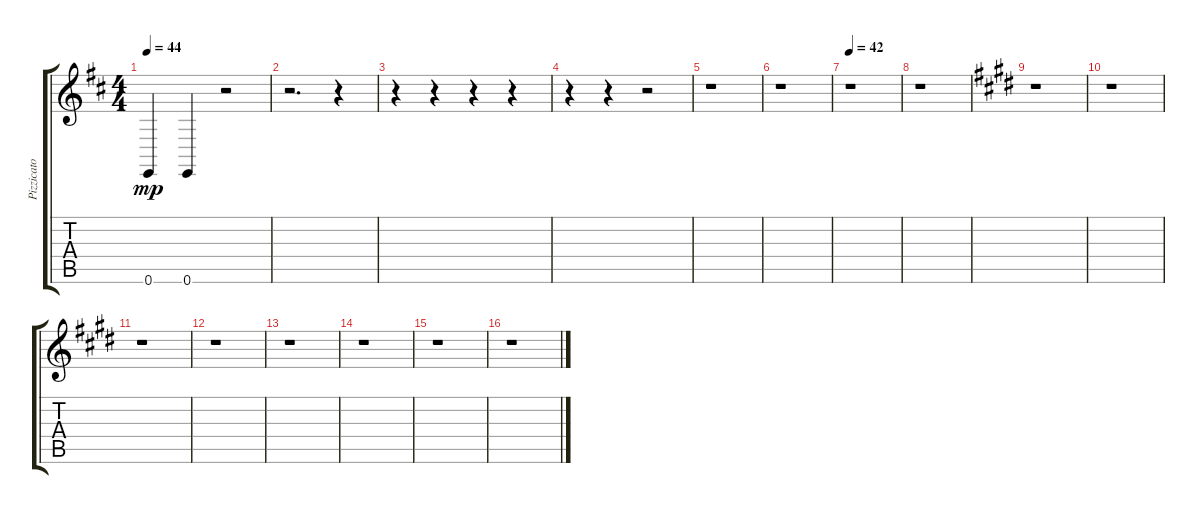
\track ("Pizzicato Lower" "Pizzicato ") {instrument pizzicatostrings}
\staff {score tabs}
\tuning (E4 B3 G3 D3 A2 E2) {hide}
\ts (4 4)
\tempo 44
\clef g2
\ks d
0.6.4{dy mp} 0.6.4 r.2 |
r.2{d} r.4 |
r.4 r.4 r.4 r.4 |
r.4 r.4 r.2 |
r.1 |
r.1 |
\tempo 42
r.1 |
r.1 |
\ks e
r.1 |
r.1 |
r.1 |
r.1 |
r.1 |
r.1 |
r.1 |
r.1
